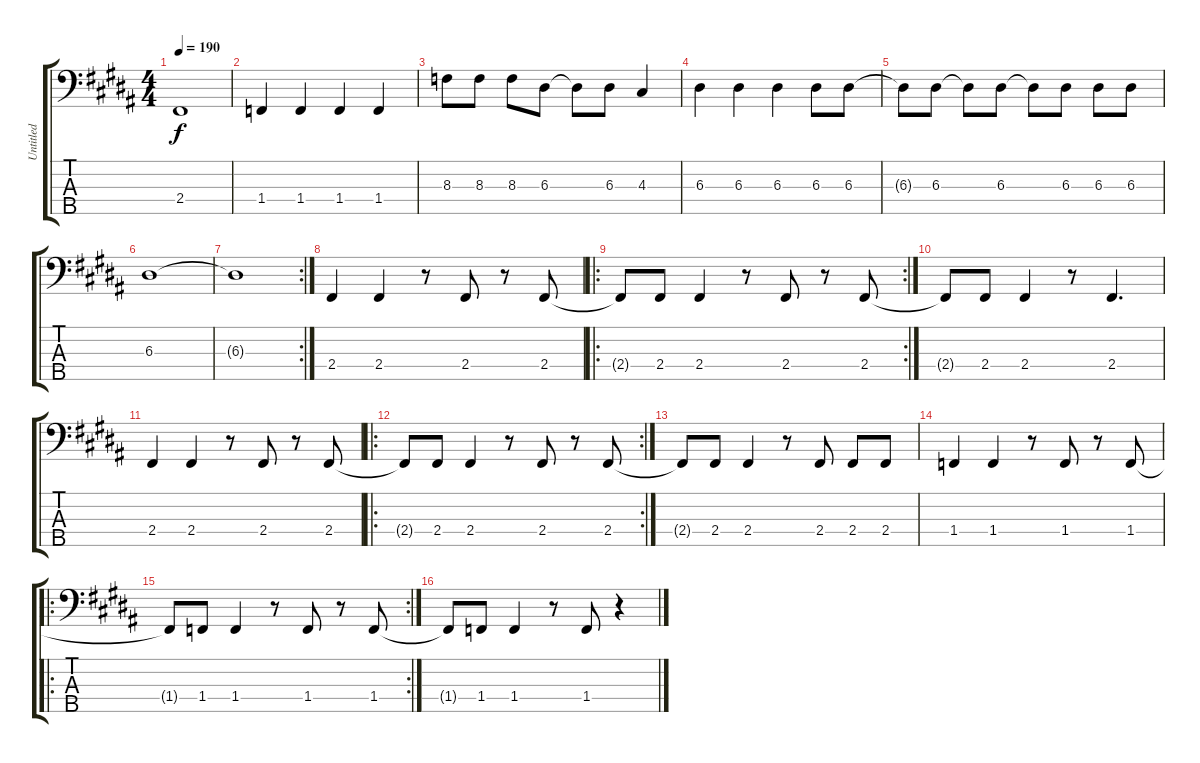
\track ("Untitled" "Untitled") {instrument electricbassfinger}
\staff {score tabs}
\tuning (G2 D2 A1 E1 A0) {hide}
\ts (4 4)
\tempo 190
\clef f4
\ks g#minor
2.4{t}.1{dy f} |
1.4.4 1.4.4 1.4.4 1.4.4 |
8.3.8 8.3.8 8.3.8 6.3.8 6.3{t}.8 6.3.8 4.3.4 |
6.3.4 6.3.4 6.3.4 6.3.8 6.3.8 |
6.3{t}.8 6.3.8 6.3{t}.8 6.3.8 6.3{t}.8 6.3.8 6.3.8 6.3.8 |
6.3.1 |
\rc 2
6.3{t}.1 |
\ks b
2.4.4 2.4.4 r.8 2.4.8 r.8 2.4.8 |
\ro
\rc 2
\ks g#minor
2.4{t}.8 2.4.8 2.4.4 r.8 2.4.8 r.8 2.4.8 |
2.4{t}.8 2.4.8 2.4.4 r.8 2.4.4{d} |
2.4.4 2.4.4 r.8 2.4.8 r.8 2.4.8 |
\ro
\rc 2
2.4{t}.8 2.4.8 2.4.4 r.8 2.4.8 r.8 2.4.8 |
\ks b
2.4{t}.8 2.4.8 2.4.4 r.8 2.4.8 2.4.8 2.4.8 |
\ks g#minor
1.4.4 1.4.4 r.8 1.4.8 r.8 1.4.8 |
\ro
\rc 2
1.4{t}.8 1.4.8 1.4.4 r.8 1.4.8 r.8 1.4.8 |
1.4{t}.8 1.4.8 1.4.4 r.8 1.4.8 r.4
